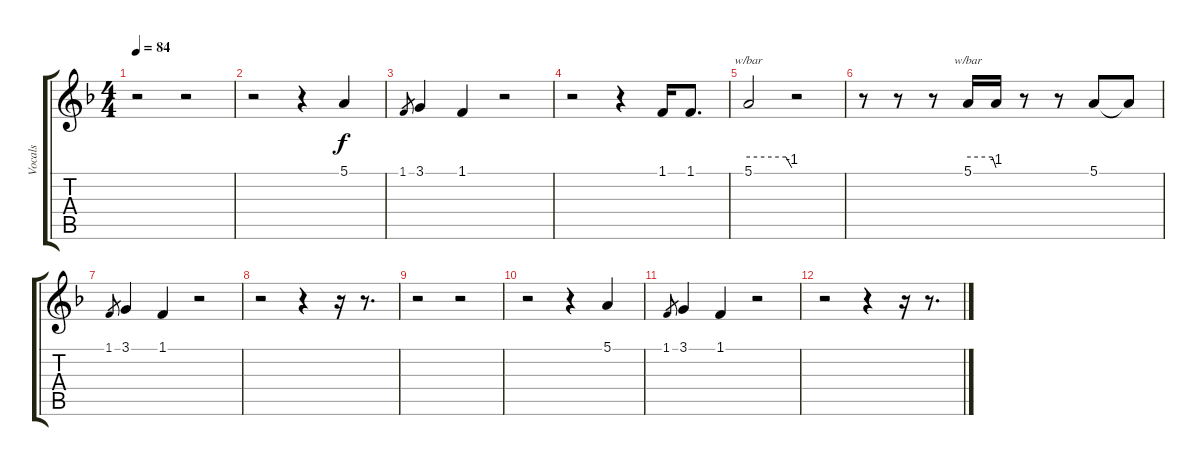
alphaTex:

\track ("Vocals" "Vocals") {instrument altosax}
\staff {score tabs}
\tuning (E4 B3 G3 D3 A2 E2) {hide}
\ts (4 4)
\tempo 84
\clef g2
\ks f
r.2{dy f} r.2 |
r.2 r.4 5.1.4 |
1.1.8{gr} 3.1.4 1.1.4 r.2 |
r.2 r.4 1.1.16 1.1.8{d} |
5.1.2{tbe (custom default 0 0 52 0 60 -4)} r.2 |
r.8 r.8 r.8 5.1.16{tbe (custom default 0 0 52 0 60 -4)} 5.1{t}.16 r.8 r.8 5.1.8 5.1{t}.8 |
1.1.8{gr} 3.1.4 1.1.4 r.2 |
r.2 r.4 r.16 r.8{d} |
r.2 r.2{volume 12} |
r.2 r.4 5.1.4 |
1.1.8{gr} 3.1.4 1.1.4 r.2{volume 10} |
r.2 r.4 r.16 r.8{d}
